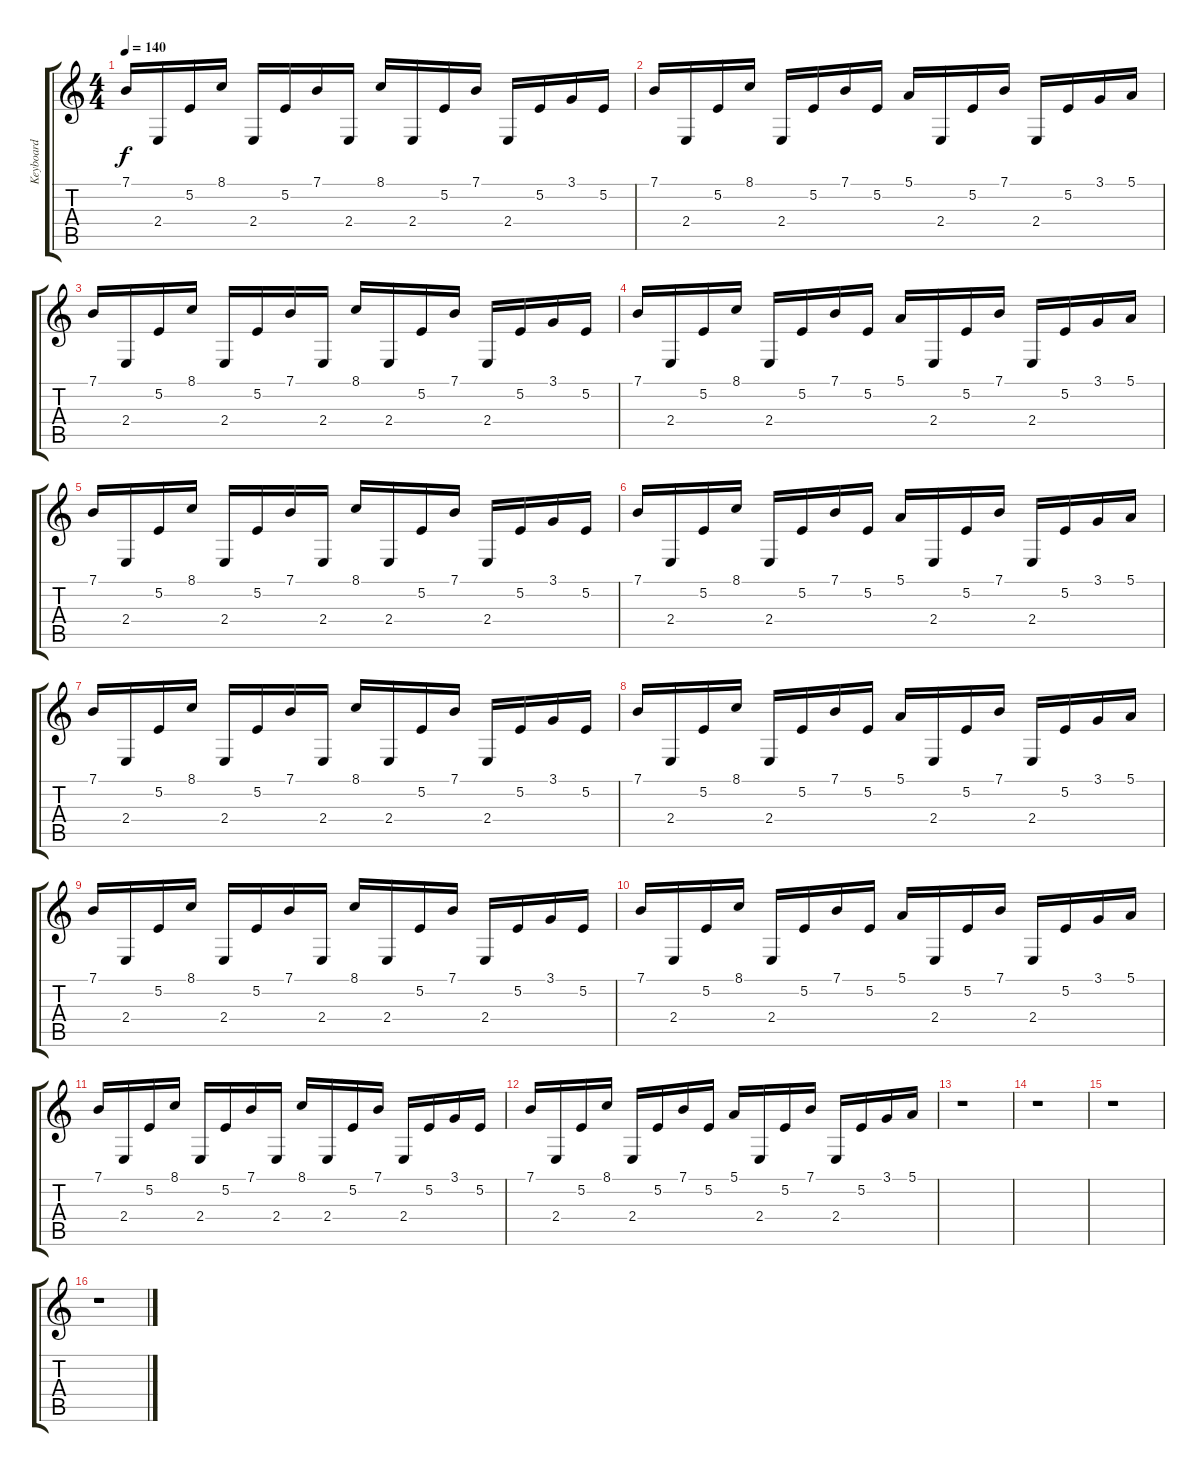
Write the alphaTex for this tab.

\track ("Keyboard" "Keyboard") {instrument clavinet}
\staff {score tabs}
\tuning (E4 B3 G3 D3 A2 D2) {hide}
\ts (4 4)
\tempo 140
\clef g2
\ks c
7.1.16{dy f instrument clavinet} 2.4.16 5.2.16 8.1.16 2.4.16 5.2.16 7.1.16 2.4.16 8.1.16 2.4.16 5.2.16 7.1.16 2.4.16 5.2.16 3.1.16 5.2.16 |
7.1.16 2.4.16 5.2.16 8.1.16 2.4.16 5.2.16 7.1.16 5.2.16 5.1.16 2.4.16 5.2.16 7.1.16 2.4.16 5.2.16 3.1.16 5.1.16 |
7.1.16 2.4.16 5.2.16 8.1.16 2.4.16 5.2.16 7.1.16 2.4.16 8.1.16 2.4.16 5.2.16 7.1.16 2.4.16 5.2.16 3.1.16 5.2.16 |
7.1.16 2.4.16 5.2.16 8.1.16 2.4.16 5.2.16 7.1.16 5.2.16 5.1.16 2.4.16 5.2.16 7.1.16 2.4.16 5.2.16 3.1.16 5.1.16 |
7.1.16 2.4.16 5.2.16 8.1.16 2.4.16 5.2.16 7.1.16 2.4.16 8.1.16 2.4.16 5.2.16 7.1.16 2.4.16 5.2.16 3.1.16 5.2.16 |
7.1.16 2.4.16 5.2.16 8.1.16 2.4.16 5.2.16 7.1.16 5.2.16 5.1.16 2.4.16 5.2.16 7.1.16 2.4.16 5.2.16 3.1.16 5.1.16 |
7.1.16 2.4.16 5.2.16 8.1.16 2.4.16 5.2.16 7.1.16 2.4.16 8.1.16 2.4.16 5.2.16 7.1.16 2.4.16 5.2.16 3.1.16 5.2.16 |
7.1.16 2.4.16 5.2.16 8.1.16 2.4.16 5.2.16 7.1.16 5.2.16 5.1.16 2.4.16 5.2.16 7.1.16 2.4.16 5.2.16 3.1.16 5.1.16 |
7.1.16 2.4.16 5.2.16 8.1.16 2.4.16 5.2.16 7.1.16 2.4.16 8.1.16 2.4.16 5.2.16 7.1.16 2.4.16 5.2.16 3.1.16 5.2.16 |
7.1.16 2.4.16 5.2.16 8.1.16 2.4.16 5.2.16 7.1.16 5.2.16 5.1.16 2.4.16 5.2.16 7.1.16 2.4.16 5.2.16 3.1.16 5.1.16 |
7.1.16 2.4.16 5.2.16 8.1.16 2.4.16 5.2.16 7.1.16 2.4.16 8.1.16 2.4.16 5.2.16 7.1.16 2.4.16 5.2.16 3.1.16 5.2.16 |
7.1.16 2.4.16 5.2.16 8.1.16 2.4.16 5.2.16 7.1.16 5.2.16 5.1.16 2.4.16 5.2.16 7.1.16 2.4.16 5.2.16 3.1.16 5.1.16 |
r.1 |
r.1 |
r.1 |
r.1
